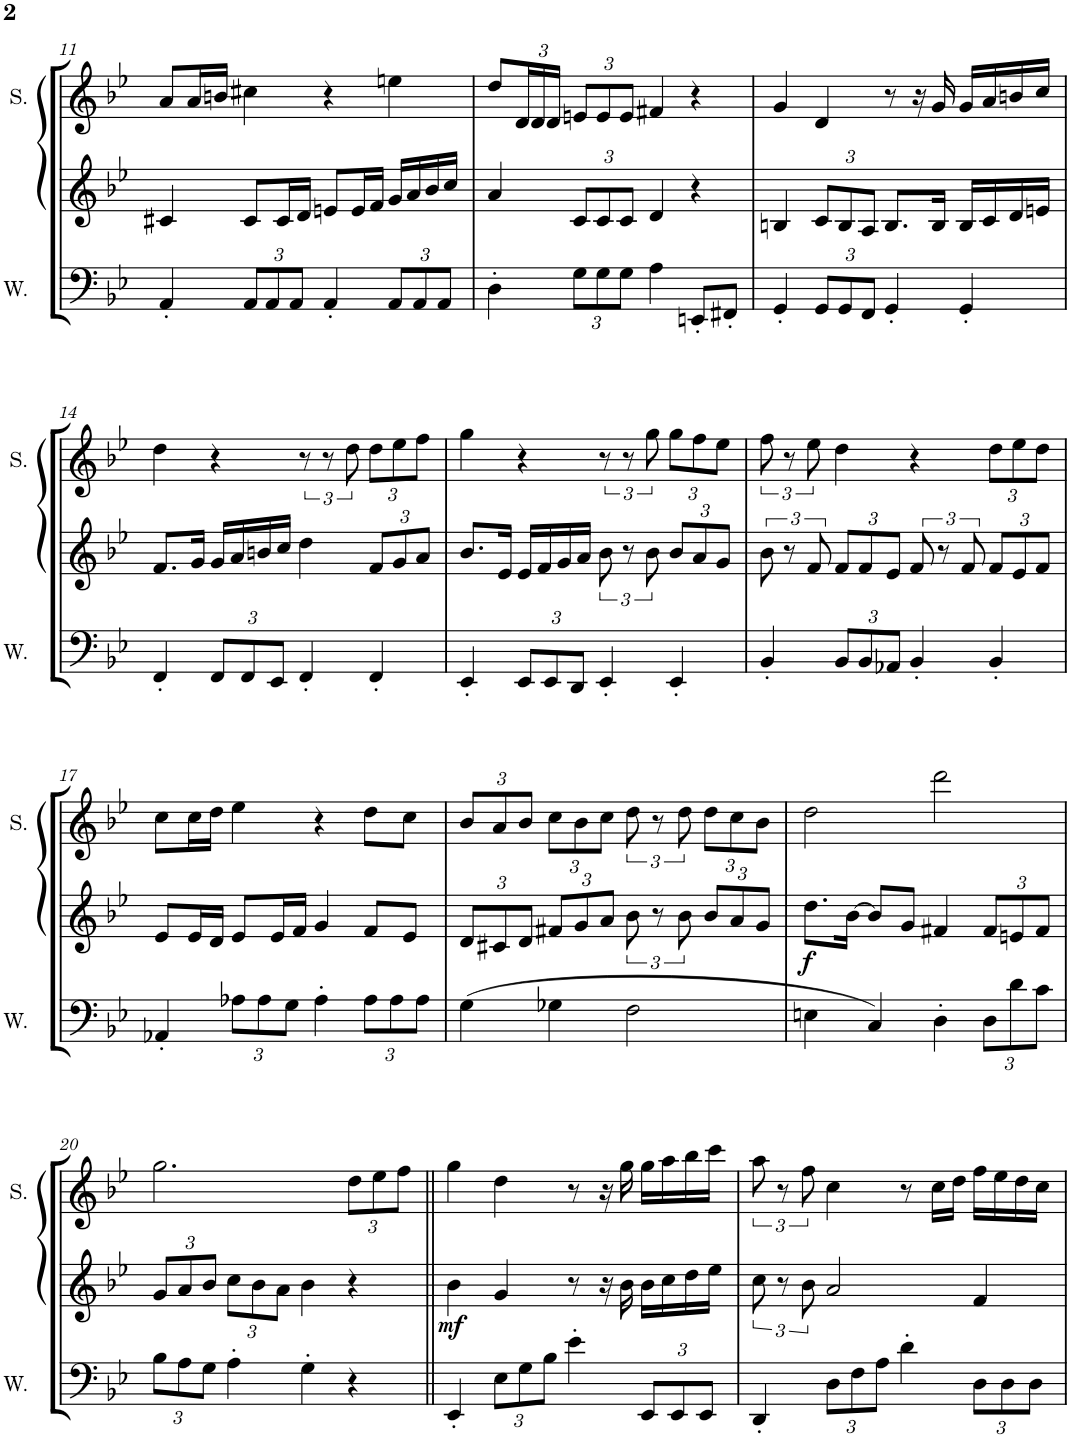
**kern	**kern	**dynam	**kern
*part3	*part2	*part2	*part1
*staff3	*staff2	*staff2	*staff1
*I"Wave	*I"Square Synthesizer	*	*I"Square
*I'W.	*	*	*I'S.
!!LO:PB:g=z
*clefF4	*clefG2	*	*clefG2
*k[b-e-]	*k[b-e-]	*	*k[b-e-]
*M4/4	*M4/4	*	*M4/4
*met(c)	*met(c)	*	*met(c)
=11	=11	=11	=11
4AA'/	4c#X/	.	8a/L
.	.	.	16a/L
.	.	.	16bn/JJ
*Xbrackettup	*	*	*
12AA/L	8c#/L	.	4cc#X\
12AA/	.	.	.
.	16c#/L	.	.
12AA/J	.	.	.
.	16d/JJ	.	.
4AA'/	8en/L	.	4r
.	16e/L	.	.
.	16f/JJ	.	.
12AA/L	16g/LL	.	4een\
.	16a/	.	.
12AA/	.	.	.
.	16b-/	.	.
12AA/J	.	.	.
.	16cc/JJ	.	.
=12	=12	=12	=12
4D'\	4a/	.	8dd/L
*	*	*	*Xbrackettup
.	.	.	24d/L
.	.	.	24d/
.	.	.	24d/JJ
*	*Xbrackettup	*	*
12G\L	12c/L	.	12en/L
12G\	12c/	.	12e/
12G\J	12c/J	.	12e/J
4A\	4d/	.	4f#X/
8EEn'/L	4r	.	4r
8FF#X'/J	.	.	.
=13	=13	=13	=13
4GG'/	4Bn/	.	4g/
12GG/L	12c/L	.	4d/
12GG/	12B/	.	.
12FF/J	12A/J	.	.
4GG'/	8.B/L	.	8r
.	.	.	16r
.	16B/Jk	.	16g/
4GG'/	16B/LL	.	16g/LL
.	16c/	.	16a/
.	16d/	.	16bn/
.	16en/JJ	.	16cc/JJ
!!LO:LB:g=z
=14	=14	=14	=14
4FF'/	8.f/L	.	4dd\
.	16g/Jk	.	.
12FF/L	16g/LL	.	4r
.	16a/	.	.
12FF/	.	.	.
.	16bn/	.	.
12EE-/J	.	.	.
.	16cc/JJ	.	.
*	*	*	*brackettup
4FF'/	4dd\	.	12r
.	.	.	12r
.	.	.	12dd\
*	*	*	*Xbrackettup
4FF'/	12f/L	.	12dd\L
.	12g/	.	12ee-\
.	12a/J	.	12ff\J
=15	=15	=15	=15
4EE-'/	8.b-/L	.	4gg\
.	16e-/Jk	.	.
12EE-/L	16e-/LL	.	4r
.	16f/	.	.
12EE-/	.	.	.
.	16g/	.	.
12DD/J	.	.	.
.	16a/JJ	.	.
*	*brackettup	*	*brackettup
4EE-'/	12b-\	.	12r
.	12r	.	12r
.	12b-\	.	12gg\
*	*Xbrackettup	*	*Xbrackettup
4EE-'/	12b-/L	.	12gg\L
.	12a/	.	12ff\
.	12g/J	.	12ee-\J
=16	=16	=16	=16
*	*brackettup	*	*brackettup
4BB-'/	12b-\	.	12ff\
.	12r	.	12r
.	12f/	.	12ee-\
*	*Xbrackettup	*	*
12BB-/L	12f/L	.	4dd\
12BB-/	12f/	.	.
12AA-X/J	12e-/J	.	.
*	*brackettup	*	*
4BB-'/	12f/	.	4r
.	12r	.	.
.	12f/	.	.
*	*Xbrackettup	*	*Xbrackettup
4BB-'/	12f/L	.	12dd\L
.	12e-/	.	12ee-\
.	12f/J	.	12dd\J
!!LO:LB:g=z
=17	=17	=17	=17
4AA-X'/	8e-/L	.	8cc\L
.	16e-/L	.	16cc\L
.	16d/JJ	.	16dd\JJ
12A-X\L	8e-/L	.	4ee-\
12A-\	.	.	.
.	16e-/L	.	.
12G\J	.	.	.
.	16f/JJ	.	.
4A-'\	4g/	.	4r
12A-\L	8f/L	.	8dd\L
12A-\	.	.	.
.	8e-/J	.	8cc\J
12A-\J	.	.	.
=18	=18	=18	=18
(4G\	12d/L	.	12b-/L
.	12c#X/	.	12a/
.	12d/J	.	12b-/J
4G-X\	12f#X/L	.	12cc\L
.	12g/	.	12b-\
.	12a/J	.	12cc\J
*	*brackettup	*	*brackettup
2F\	12b-\	.	12dd\
.	12r	.	12r
.	12b-\	.	12dd\
*	*Xbrackettup	*	*Xbrackettup
.	12b-/L	.	12dd\L
.	12a/	.	12cc\
.	12g/J	.	12b-\J
=19	=19	=19	=19
!	!	!LO:DY:b	!
4En\	8.dd\L	f	2dd\
.	[16b-\Jk	.	.
4C/)	8b-/L]	.	.
.	8g/J	.	.
4D'\	4f#X/	.	2ddd\
12D\L	12f#/L	.	.
12d\	12en/	.	.
12c\J	12f#/J	.	.
!!LO:LB:g=z
=20	=20	=20	=20
12B-\L	12g/L	.	2.gg\
12A\	12a/	.	.
12G\J	12b-/J	.	.
4A'\	12cc\L	.	.
.	12b-\	.	.
.	12a\J	.	.
4G'\	4b-\	.	.
4r	4r	.	12dd\L
.	.	.	12ee-\
.	.	.	12ff\J
=21||	=21||	=21||	=21||
!	!	!LO:DY:b	!
4EE-'/	4b-\	mf	4gg\
12E-\L	4g/	.	4dd\
12G\	.	.	.
12B-\J	.	.	.
4e-'\	8r	.	8r
.	16r	.	16r
.	16b-\	.	16gg\
12EE-/L	16b-\LL	.	16gg\LL
.	16cc\	.	16aa\
12EE-/	.	.	.
.	16dd\	.	16bb-\
12EE-/J	.	.	.
.	16ee-\JJ	.	16ccc\JJ
=22	=22	=22	=22
*	*brackettup	*	*brackettup
4DD'/	12cc\	.	12aa\
.	12r	.	12r
.	12b-\	.	12ff\
12D\L	2a/	.	4cc\
12F\	.	.	.
12A\J	.	.	.
4d'\	.	.	8r
.	.	.	16cc\LL
.	.	.	16dd\JJ
12D\L	4f/	.	16ff\LL
.	.	.	16ee-\
12D\	.	.	.
.	.	.	16dd\
12D\J	.	.	.
.	.	.	16cc\JJ
=	=	=	=
*-	*-	*-	*-
